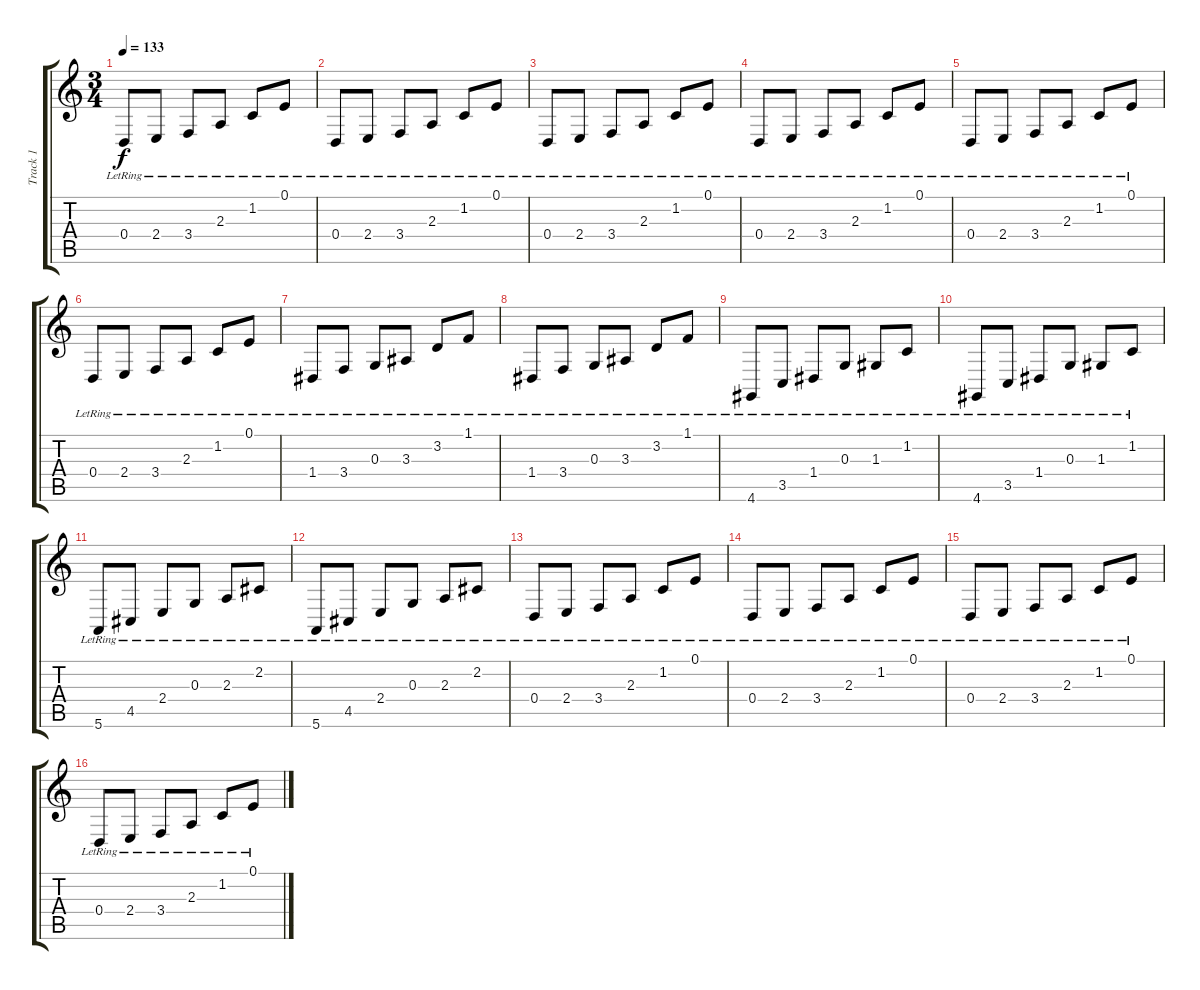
\track ("Track 1" "Track 1") {instrument brightacousticpiano}
\staff {score tabs}
\tuning (E4 B3 G3 D3 A2 E2) {hide}
\ts (3 4)
\tempo 133
\clef g2
\ks c
0.4{lr}.8{dy f} 2.4{lr}.8 3.4{lr}.8 2.3{lr}.8 1.2{lr}.8 0.1{lr}.8 |
0.4{lr}.8 2.4{lr}.8 3.4{lr}.8 2.3{lr}.8 1.2{lr}.8 0.1{lr}.8 |
0.4{lr}.8 2.4{lr}.8 3.4{lr}.8 2.3{lr}.8 1.2{lr}.8 0.1{lr}.8 |
0.4{lr}.8 2.4{lr}.8 3.4{lr}.8 2.3{lr}.8 1.2{lr}.8 0.1{lr}.8 |
0.4{lr}.8 2.4{lr}.8 3.4{lr}.8 2.3{lr}.8 1.2{lr}.8 0.1{lr}.8 |
0.4{lr}.8 2.4{lr}.8 3.4{lr}.8 2.3{lr}.8 1.2{lr}.8 0.1{lr}.8 |
1.4{lr}.8 3.4{lr}.8 0.3{lr}.8 3.3{lr}.8 3.2{lr}.8 1.1{lr}.8 |
1.4{lr}.8 3.4{lr}.8 0.3{lr}.8 3.3{lr}.8 3.2{lr}.8 1.1{lr}.8 |
4.6{lr}.8 3.5{lr}.8 1.4{lr}.8 0.3{lr}.8 1.3{lr}.8 1.2{lr}.8 |
4.6{lr}.8 3.5{lr}.8 1.4{lr}.8 0.3{lr}.8 1.3{lr}.8 1.2{lr}.8 |
5.6{lr}.8 4.5{lr}.8 2.4{lr}.8 0.3{lr}.8 2.3{lr}.8 2.2{lr}.8 |
5.6{lr}.8 4.5{lr}.8 2.4{lr}.8 0.3{lr}.8 2.3{lr}.8 2.2{lr}.8 |
0.4{lr}.8 2.4{lr}.8 3.4{lr}.8 2.3{lr}.8 1.2{lr}.8 0.1{lr}.8 |
0.4{lr}.8 2.4{lr}.8 3.4{lr}.8 2.3{lr}.8 1.2{lr}.8 0.1{lr}.8 |
0.4{lr}.8 2.4{lr}.8 3.4{lr}.8 2.3{lr}.8 1.2{lr}.8 0.1{lr}.8 |
0.4{lr}.8 2.4{lr}.8 3.4{lr}.8 2.3{lr}.8 1.2{lr}.8 0.1{lr}.8
